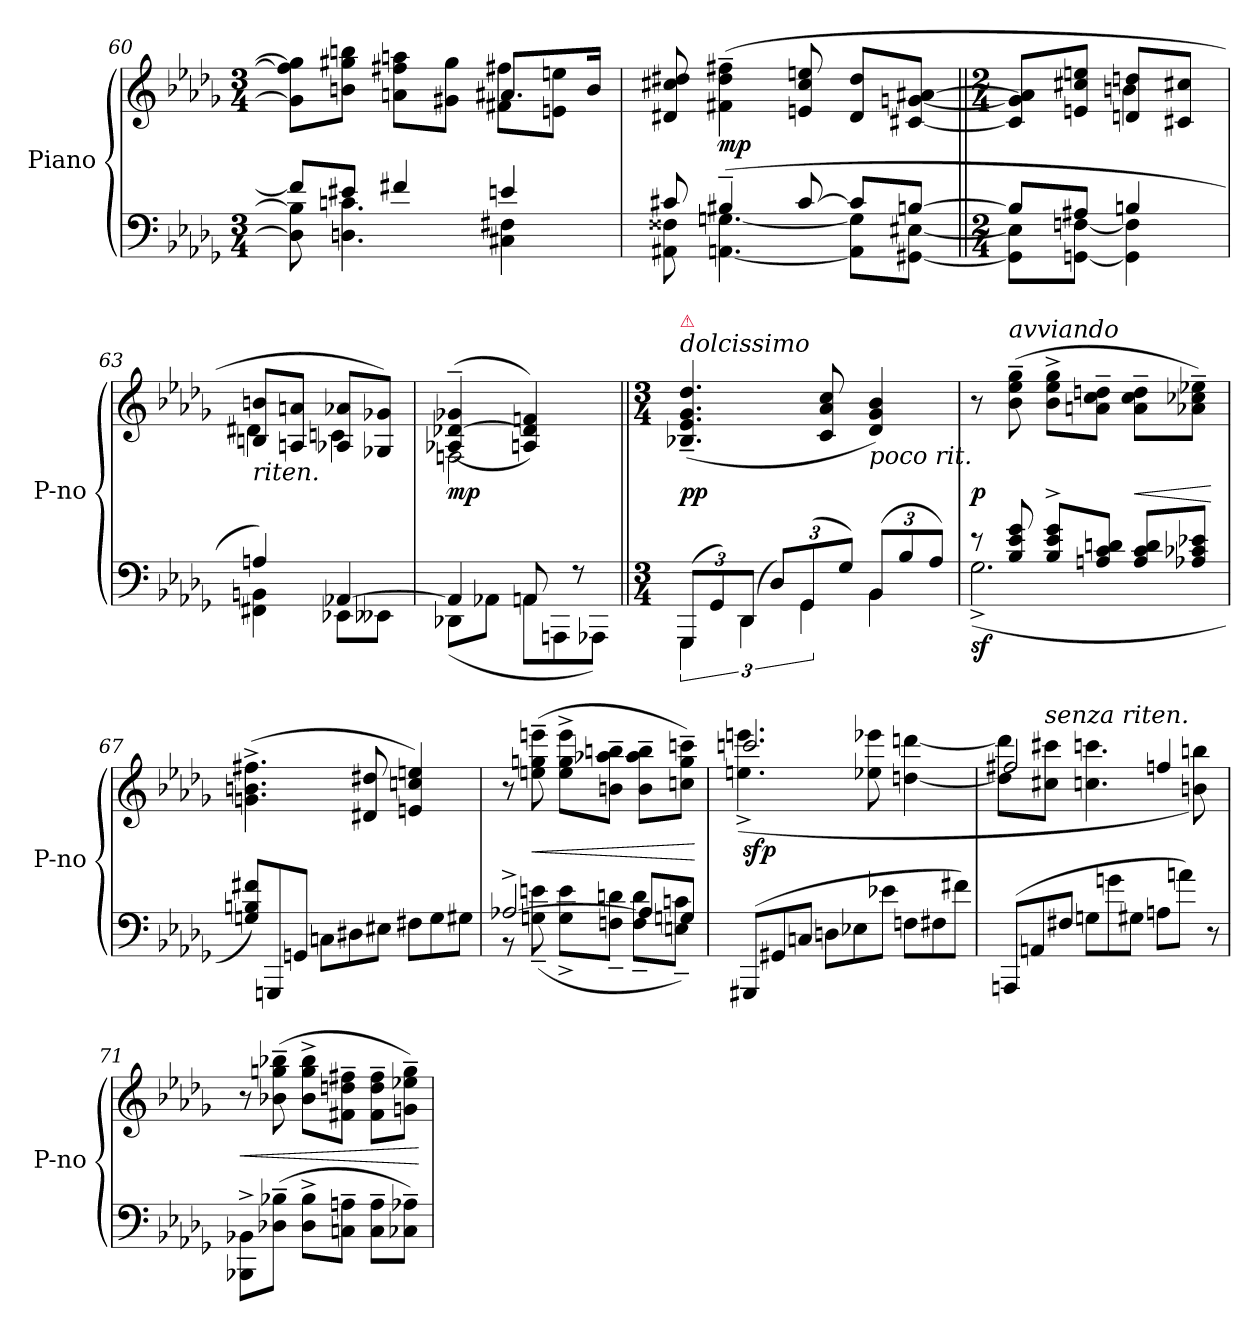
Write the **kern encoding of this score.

**kern	**dynam	**kern	**dynam
*part2	*part2	*part1	*part1
*staff2	*staff2	*staff1	*staff1
*I"Piano	*	*I"Piano	*
*I'P-no	*	*I'P-no	*
*clefF4	*	*clefG2	*
*k[b-e-a-d-g-]	*	*k[b-e-a-d-g-]	*
*M3/4	*	*M3/4	*
=60	=60	=60	=60
*^	*	*^	*
8f#/L]	8D#]\ 8B#]\	.	8g#]\ 8ff#]\ 8gg#]\L	2ryy	.
8e#X/J	4.Dn\ 4.cn\	.	8bn\ 8gg#X\ 8bbn\J	.	.
4f#X/	.	.	8an\ 8ff#X\ 8aan\L	.	.
.	.	.	8g#X\ 8gg#\J	.	.
4en/	4C#X\ 4F#X\	.	8.a#X/L	8f#X\ 8ff#X\L	.
.	.	.	.	8en\ 8een\J	.
.	.	.	16b/Jk	.	.
*	*	*	*v	*v	*
=61	=61	=61	=61	=61
8c#X/	8AA#X\ 8F##X\	.	8d#X/ 8cc#X/ 8dd#X/	.
(4B#X~/	[4.AAn\ [4.Gn\	.	(4f#X~\ 4dd#~\ 4ff#X~\	mp
[8c#/	.	.	8en/ 8cc#/ 8een/	.
8c#/L]	8AA]\ 8G]\L	.	8d#/ 8dd#/L	.
[8Bn/J	[8GG#X\ [8E#X\J	.	[8c#X/ [8gn/ [8a#X/J	.
=62||	=62||	=62||	=62||	=62||
*M2/4	*	*	*M2/4	*
*	*	*	*^	*
8B/L]	8GG#]\ 8E#]\L	.	8c#]/ 8g]/ 8a#]/L	4ryy	.
8A#X/J	[8GGn\ [8Fn\J	.	8en/ 8cc#X/ 8een/J	.	.
4Bn/	4GG]\ 4F]\	.	8dn/ 8ddn/L	4bn\	.
.	.	.	8c#X/ 8cc#X/J	.	.
=63	=63	=63	=63	=63	=63
!	!	!	!LO:TX:b:i:t=riten.	!	!
4An/)	4FF#X\ 4BBn\	.	8Bn/ 8bn/L	4d#X\	.
.	.	.	8An/ 8an/J	.	.
[4AA-X/	8EE-X\L	.	8A-X/ 8a-X/L	4cn\	.
.	8EE--X\J	.	8G-X/ 8g-X/J)	.	.
=64	=64	=64	=64	=64	=64
4AA-/]	(8DD-X\L	.	(>(>4A-X~/ [4d-X~/ 4g-X~/	2Fn\	mp
.	8AA-X\J	.	.	.	.
*	*Xtuplet	*	*	*	*
8AAn/	12AA\L	.	4An/ 4d-]/ 4fn/))	.	.
.	12AAAn\	.	.	.	.
8r	.	.	.	.	.
.	12AAA-X\J)	.	.	.	.
*	*	*	*v	*v	*
=65||	=65||	=65||	=65||	=65||
*M3/4	*	*	*M3/4	*
*tuplet	*	*	*	*
!	!	!	!LO:TX:a:i:t=dolcissimo	!
!	!	!	!LO:TX:a:color=crimson:t=⚠	!
(<12GGG-/L	6GGG-\	.	(>4.B-X~/ 4.e-~/ 4.g-~/ 4.dd-~/	pp
12GG-/)	.	.	.	.
(<12DD-/J	6DD-\	.	.	.
12D-/L)	.	.	.	.
(<12GG-/	6GG-\	.	.	.
.	.	.	8c/ 8a-/ 8cc/	.
12G-/J)	.	.	.	.
!	!	!	!LO:TX:b:i:t=poco rit.	!
(<12BB-/L	4BB-\	.	4d-/ 4g-/ 4b-/)	.
12B-/	.	.	.	.
12A-/J)	.	.	.	.
=66	=66	=66	=66	=66
!	!	!LO:DY:b	!	!LO:DY:b
8r	(2.G-^\	sf	8r	p
!	!	!	!LO:TX:a:i:t=avviando	!
8B-/ 8e-/ 8g-/	.	.	(8b-~\ 8ee-~\ 8gg-~\	.
8B-^/ 8e-^/ 8g-^/L	.	.	8b-^\ 8ee-^\ 8gg-^\L	.
8An/ 8c/ 8dn/J	.	.	8an~\ 8cc~\ 8ddn~\J	.
!	!	!	!	!LO:HP:b
8A/ 8c/ 8d/L	.	.	8a~\ 8cc~\ 8dd~\L	<
8A-X/ 8c-X/ 8e-X/J	.	.	8a-X~\ 8cc-X~\ 8ee-X~\J)	.
*v	*v	*	*	*
.	.	.	[
=67	=67	=67	=67
*Xtuplet	*	*	*
12Gn/ 12Bn/ 12f#X/L)	.	(4.gn^\ 4.bn^\ 4.ff#X^\	.
12GGGn/	.	.	.
12GGn/J	.	.	.
12Cn\L	.	.	.
12D#X\	.	.	.
.	.	8d#X/ 8dd#X/	.
12E#X\J	.	.	.
12F#X\L	.	4en/ 4ccn/ 4een/)	.
12G\	.	.	.
12G#X\J	.	.	.
=68	=68	=68	=68
*^	*	*	*
!	!	!	!	!LO:DY:b
[2A-X^/	8r	.	8r	mp sf
!	!	!	!	!LO:HP:b
.	(>8Gn~\ 8en~\	.	(8een~\ 8ggn~\ 8eeen~\	<
.	8G^\ 8e^\L	.	8ee^\ 8gg^\ 8eee^\L	.
.	8Fn~\ 8dn~\J	.	8bn~\ 8aa-X~\ 8bbn~\J	.
8A-/L]	8F~\ 8d~\L	.	8b~\ 8aa-~\ 8bb~\L	.
8Gn/J	8En~\ 8cn~\J)	.	8ccn~\ 8gg~\ 8cccn~\J)	.
*v	*v	*	*	*
.	.	.	[
=69	=69	=69	=69
*	*	*^	*
(12GGG#X/L	.	2.cccn/	(>4.een^\ 4.eeen^\	sfp
12GG#X/	.	.	.	.
12Cn/J	.	.	.	.
12Dn\L	.	.	.	.
12E-X\	.	.	.	.
.	.	.	8ee-X\ 8eee-X\	.
12e-X\J	.	.	.	.
12Fn\L	.	.	[4ddn\ [4dddn\	.
12F#X\	.	.	.	.
12f#X\J)	.	.	.	.
=70	=70	=70	=70	=70
(12AAAn/L	.	2ff#X/	8dd]\ 8ddd]\L	.
12AAn/	.	.	.	.
!	!	!	!LO:TX:a:i:t=senza riten.	!
.	.	.	8cc#X\ 8ccc#X\J	.
12F#X/J	.	.	.	.
12Gn\L	.	.	4.ccn\ 4.cccn\	.
12gn\	.	.	.	.
12G#X\J	.	.	.	.
12An\L	.	4ffn/	.	.
12an\J)	.	.	.	.
.	.	.	8bn\ 8bbn\)	.
12r	.	.	.	.
*	*	*v	*v	*
=71	=71	=71	=71
!	!	!	!LO:HP:b
8BBB-X^\ 8BB-X^\L	.	8r	<
(8D-X~\ 8B-X~\J	.	(8b-X~\ 8ggn~\ 8bb-X~\	.
8D-^\ 8B-^\L	.	8b-^\ 8gg^\ 8bb-^\L	.
8Cn~\ 8An~\J	.	8f#X~\ 8ddn~\ 8ff#X~\J	.
8C~\ 8A~\L	.	8f#~\ 8dd~\ 8ff#~\L	.
8C-X~\ 8A-X~\J)	.	8gn~\ 8ee-X~\ 8gg~\J)	.
.	.	.	[
=	=	=	=
*-	*-	*-	*-
